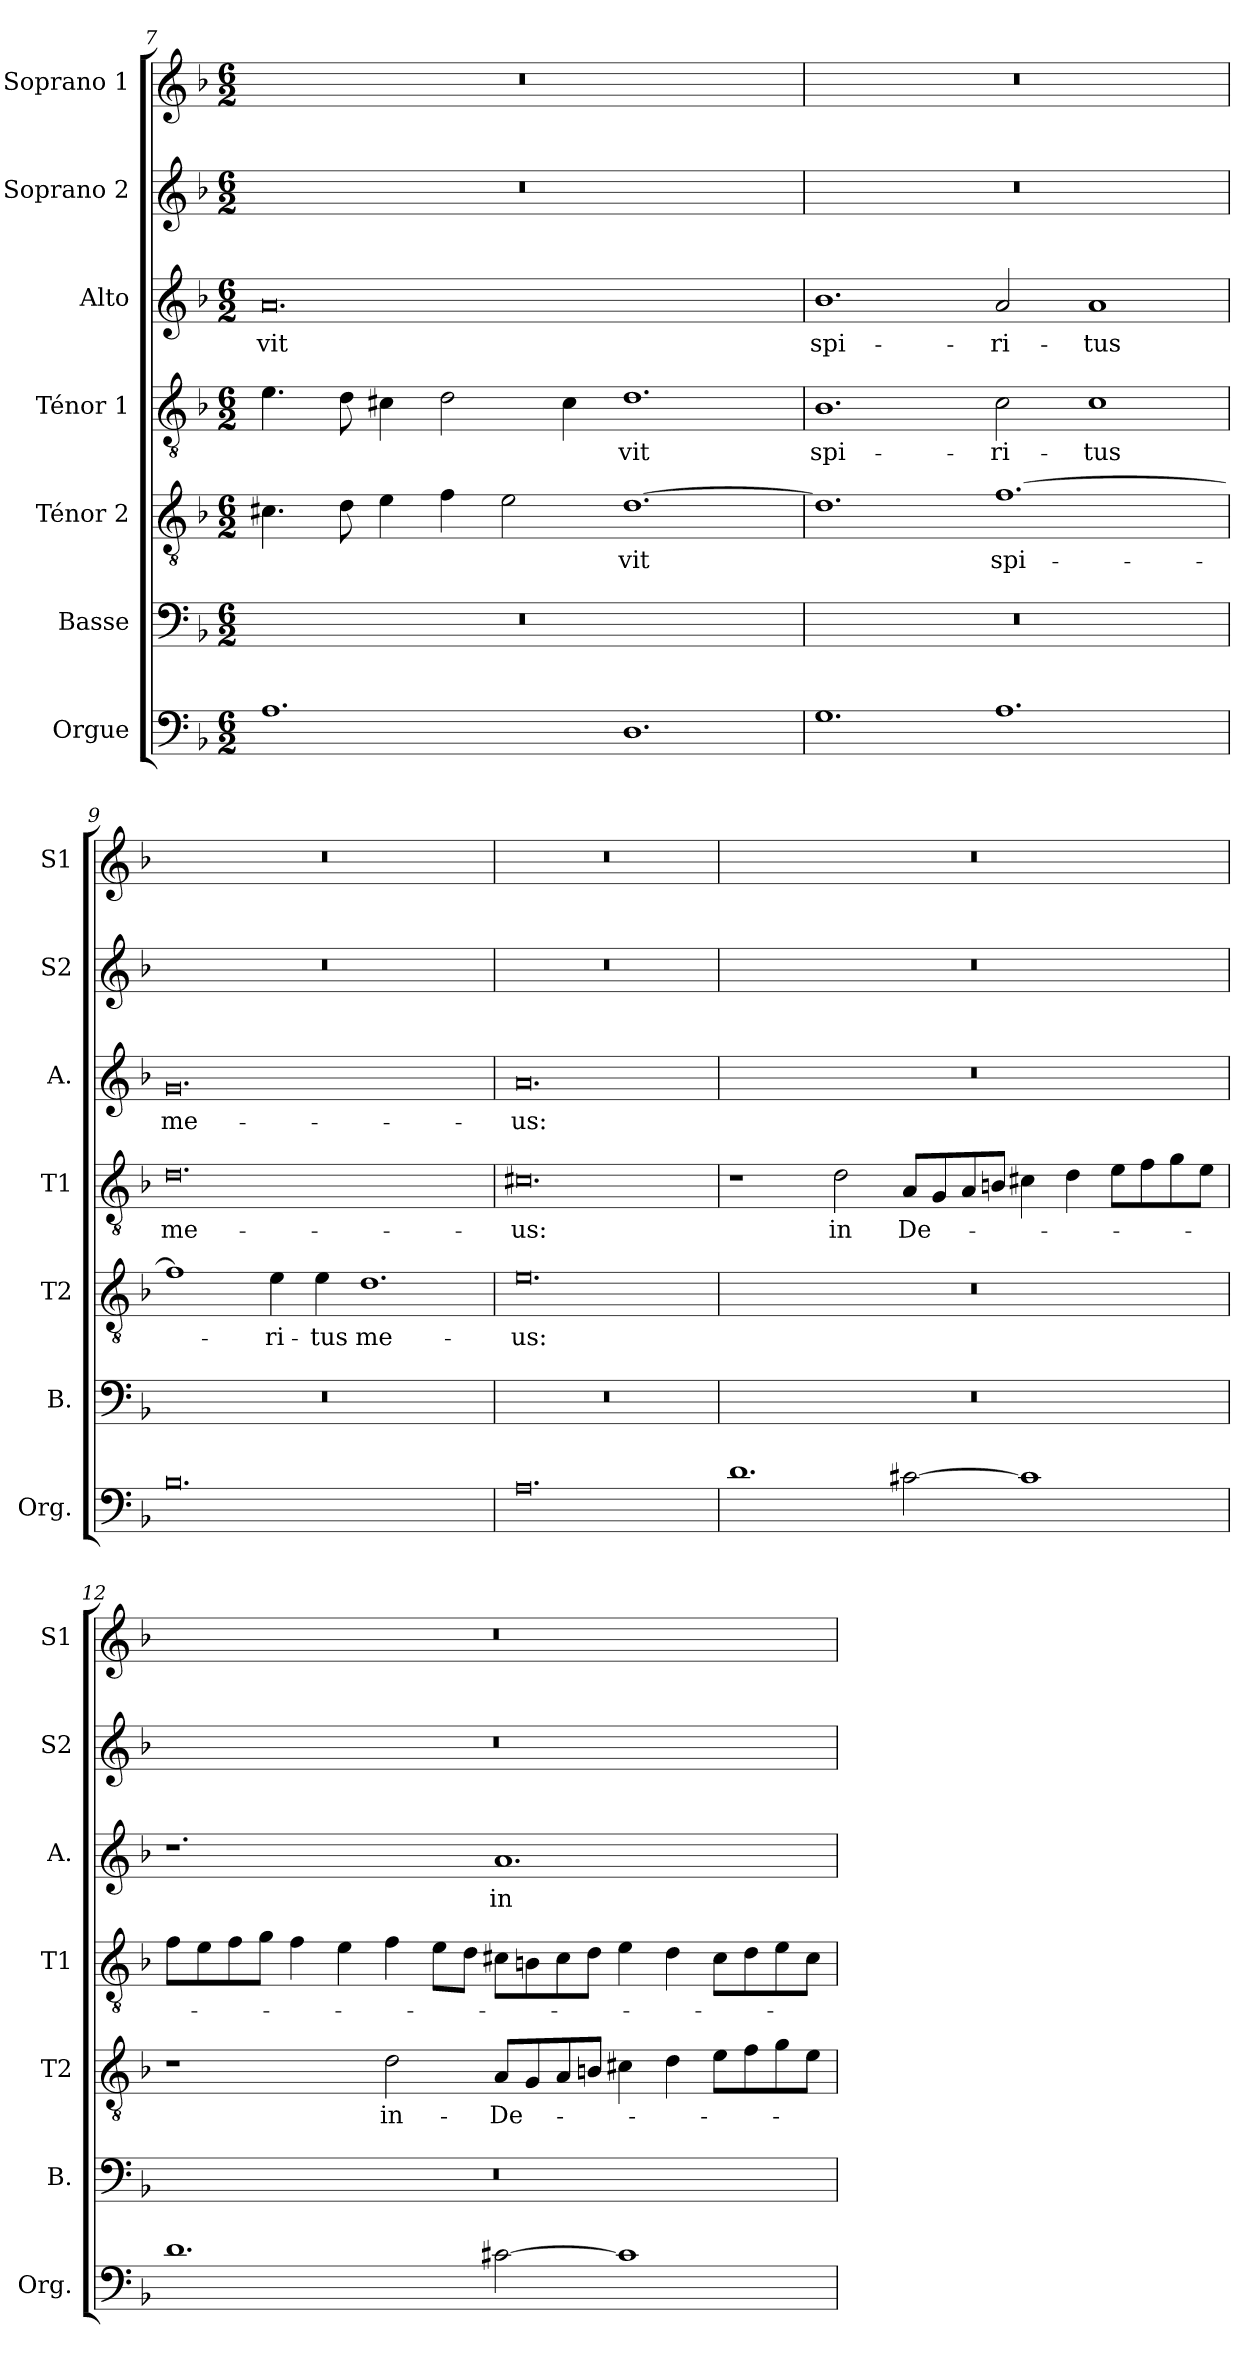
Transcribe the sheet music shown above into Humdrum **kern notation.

**kern	**kern	**kern	**text	**kern	**text	**kern	**text	**kern	**kern
*part7	*part6	*part5	*part5	*part4	*part4	*part3	*part3	*part2	*part1
*staff7	*staff6	*staff5	*staff5	*staff4	*staff4	*staff3	*staff3	*staff2	*staff1
*I"Orgue	*I"Basse	*I"Ténor 2	*	*I"Ténor 1	*	*I"Alto	*	*I"Soprano 2	*I"Soprano 1
*I'Org.	*I'B.	*I'T2	*	*I'T1	*	*I'A.	*	*I'S2	*I'S1
*clefF4	*clefF4	*clefGv2	*	*clefGv2	*	*clefG2	*	*clefG2	*clefG2
*k[b-]	*k[b-]	*k[b-]	*	*k[b-]	*	*k[b-]	*	*k[b-]	*k[b-]
*M6/2	*M6/2	*M6/2	*	*M6/2	*	*M6/2	*	*M6/2	*M6/2
=7	=7	=7	=7	=7	=7	=7	=7	=7	=7
!	!	!	!	!	!	!	!LO:LY:b	!	!
1.A	0.r	4.c#X\	.	4.e\	.	0.a	-vit	0.r	0.r
.	.	8d\	.	8d\	.	.	.	.	.
.	.	4e\	.	4c#X\	.	.	.	.	.
.	.	4f\	.	2d\	.	.	.	.	.
.	.	2e\	.	.	.	.	.	.	.
.	.	.	.	4c#\	.	.	.	.	.
!	!	!	!LO:LY:b	!	!LO:LY:b	!	!	!	!
1.D	.	[1.d	-vit	1.d	-vit	.	.	.	.
=8	=8	=8	=8	=8	=8	=8	=8	=8	=8
!	!	!	!	!	!LO:LY:b	!	!LO:LY:b	!	!
1.G	0.r	1.d]	.	1.B-	spi-	1.b-	spi-	0.r	0.r
!	!	!	!LO:LY:b	!	!LO:LY:b	!	!LO:LY:b	!	!
1.A	.	[1.f	spi-	2c\	-ri-	2a/	-ri-	.	.
!	!	!	!	!	!LO:LY:b	!	!LO:LY:b	!	!
.	.	.	.	1c	-tus	1a	-tus	.	.
!!LO:LB:g=z
=9	=9	=9	=9	=9	=9	=9	=9	=9	=9
!	!	!	!	!	!LO:LY:b	!	!LO:LY:b	!	!
0.B-	0.r	1f]	.	0.d	me-	0.g	me-	0.r	0.r
!	!	!	!LO:LY:b	!	!	!	!	!	!
.	.	4e\	-ri-	.	.	.	.	.	.
!	!	!	!LO:LY:b	!	!	!	!	!	!
.	.	4e\	-tus	.	.	.	.	.	.
!	!	!	!LO:LY:b	!	!	!	!	!	!
.	.	1.d	me-	.	.	.	.	.	.
=10	=10	=10	=10	=10	=10	=10	=10	=10	=10
!	!	!	!LO:LY:b	!	!LO:LY:b	!	!LO:LY:b	!	!
0.A	0.r	0.e	-us:	0.c#X	-us:	0.a	-us:	0.r	0.r
=11	=11	=11	=11	=11	=11	=11	=11	=11	=11
1.d	0.r	0.r	.	1r	.	0.r	.	0.r	0.r
!	!	!	!	!	!LO:LY:b	!	!	!	!
.	.	.	.	2d\	in	.	.	.	.
!	!	!	!	!	!LO:LY:b	!	!	!	!
[2c#X\	.	.	.	8A/L	De-	.	.	.	.
.	.	.	.	8G/	.	.	.	.	.
.	.	.	.	8A/	.	.	.	.	.
.	.	.	.	8Bn/J	.	.	.	.	.
1c#]	.	.	.	4c#X\	.	.	.	.	.
.	.	.	.	4d\	.	.	.	.	.
.	.	.	.	8e\L	.	.	.	.	.
.	.	.	.	8f\	.	.	.	.	.
.	.	.	.	8g\	.	.	.	.	.
.	.	.	.	8e\J	.	.	.	.	.
=12	=12	=12	=12	=12	=12	=12	=12	=12	=12
1.d	0.r	1r	.	8f\L	.	1.r	.	0.r	0.r
.	.	.	.	8e\	.	.	.	.	.
.	.	.	.	8f\	.	.	.	.	.
.	.	.	.	8g\J	.	.	.	.	.
.	.	.	.	4f\	.	.	.	.	.
.	.	.	.	4e\	.	.	.	.	.
!	!	!	!LO:LY:b	!	!	!	!	!	!
.	.	2d\	in-	4f\	.	.	.	.	.
.	.	.	.	8e\L	.	.	.	.	.
.	.	.	.	8d\J	.	.	.	.	.
!	!	!	!LO:LY:b	!	!	!	!LO:LY:b	!	!
[2c#X\	.	8A/L	-De-	8c#X\L	.	1.a	in	.	.
.	.	8G/	.	8Bn\	.	.	.	.	.
.	.	8A/	.	8c#\	.	.	.	.	.
.	.	8Bn/J	.	8d\J	.	.	.	.	.
1c#]	.	4c#X\	.	4e\	.	.	.	.	.
.	.	4d\	.	4d\	.	.	.	.	.
.	.	8e\L	.	8c#\L	.	.	.	.	.
.	.	8f\	.	8d\	.	.	.	.	.
.	.	8g\	.	8e\	.	.	.	.	.
.	.	8e\J	.	8c#\J	.	.	.	.	.
=	=	=	=	=	=	=	=	=	=
*-	*-	*-	*-	*-	*-	*-	*-	*-	*-
